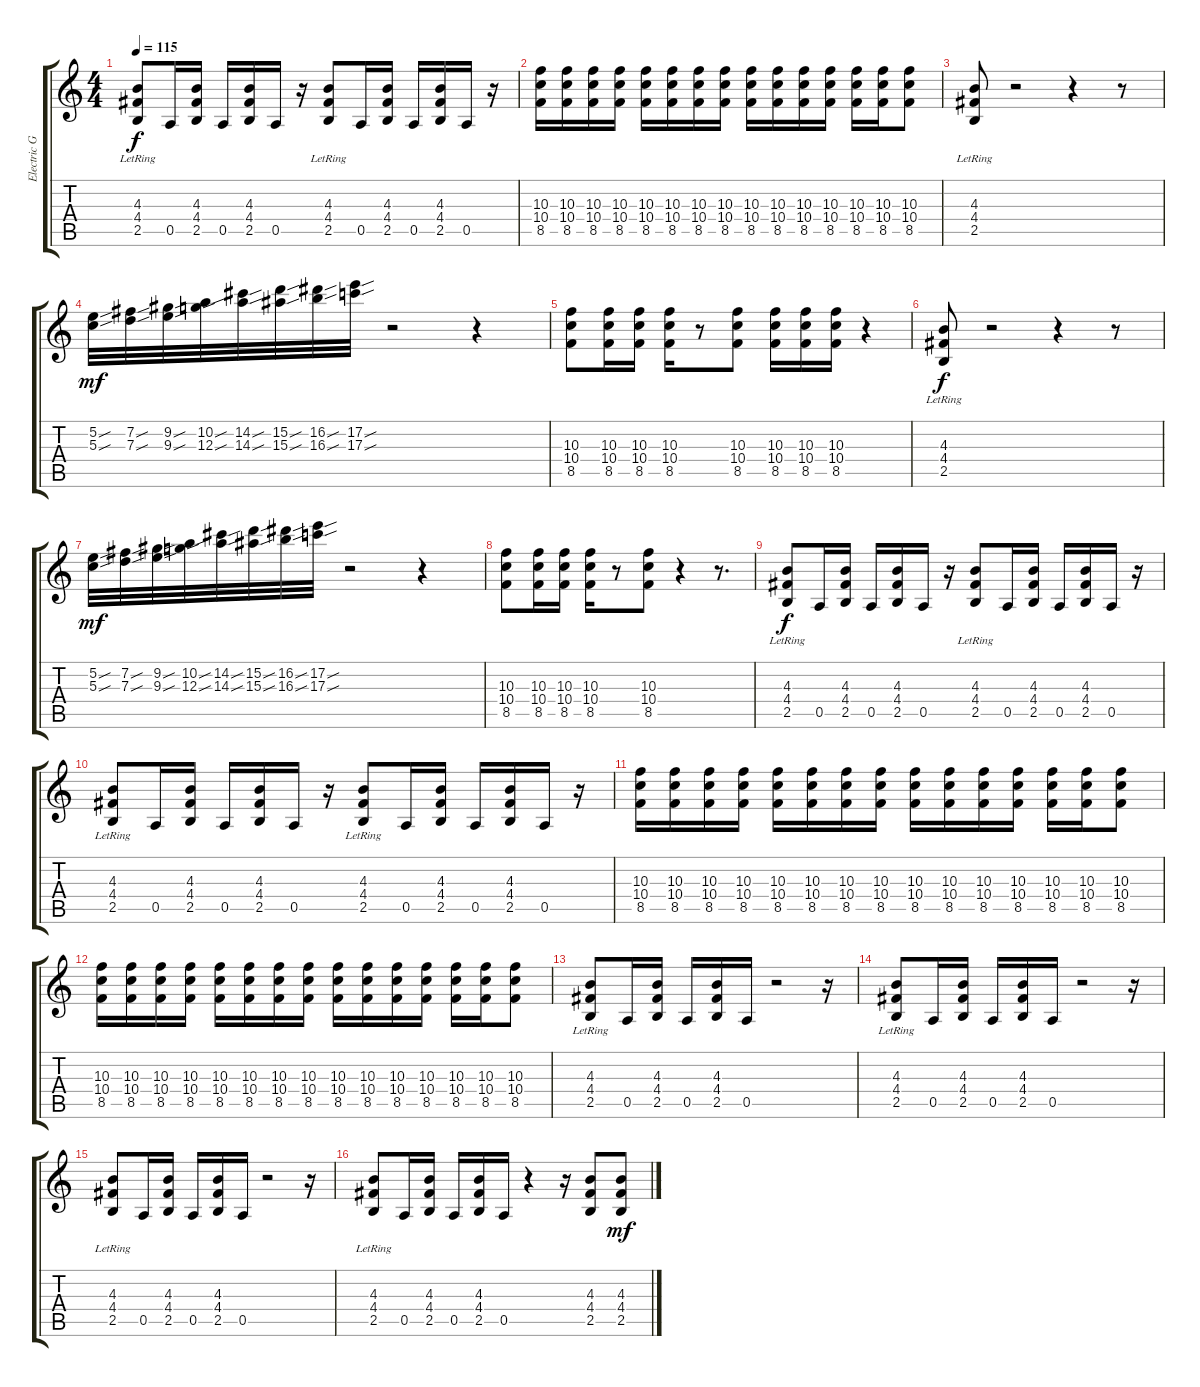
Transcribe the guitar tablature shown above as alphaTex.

\track ("Electric Guitar" "Electric G") {instrument overdrivenguitar}
\staff {score tabs}
\tuning (E4 B3 G3 D3 A2 D2) {hide}
\ts (4 4)
\tempo 115
\clef g2
\ks c
(4.3 4.4{lr} 2.5).8{dy f} 0.5.16 (4.3 4.4 2.5).16 0.5.16 (4.3 4.4 2.5).16 0.5.16 r.16 (4.3 4.4{lr} 2.5).8 0.5.16 (4.3 4.4 2.5).16 0.5.16 (4.3 4.4 2.5).16 0.5.16 r.16 |
(10.3 10.4 8.5).16 (10.3 10.4 8.5).16 (10.3 10.4 8.5).16 (10.3 10.4 8.5).16 (10.3 10.4 8.5).16 (10.3 10.4 8.5).16 (10.3 10.4 8.5).16 (10.3 10.4 8.5).16 (10.3 10.4 8.5).16 (10.3 10.4 8.5).16 (10.3 10.4 8.5).16 (10.3 10.4 8.5).16 (10.3 10.4 8.5).16 (10.3 10.4 8.5).16 (10.3 10.4 8.5).8 |
(4.3 4.4 2.5{lr}).8 r.2 r.4 r.8 |
(5.2{sou} 5.3{sou}).32{dy mf} (7.2{sou} 7.3{sou}).32 (9.2{sou} 9.3{sou}).32 (10.2{sou} 12.3{sou}).32 (14.2{sou} 14.3{sou}).32 (15.2{sou} 15.3{sou}).32 (16.2{sou} 16.3{sou}).32 (17.2{sou} 17.3{sou}).32 r.2 r.4 |
(10.3 10.4 8.5).8 (10.3 10.4 8.5).16 (10.3 10.4 8.5).16 (10.3 10.4 8.5).16 r.8 (10.3 10.4 8.5).8 (10.3 10.4 8.5).16 (10.3 10.4 8.5).16 (10.3 10.4 8.5).16 r.4 |
(4.3 4.4 2.5{lr}).8{dy f} r.2 r.4 r.8 |
(5.2{sou} 5.3{sou}).32{dy mf} (7.2{sou} 7.3{sou}).32 (9.2{sou} 9.3{sou}).32 (10.2{sou} 12.3{sou}).32 (14.2{sou} 14.3{sou}).32 (15.2{sou} 15.3{sou}).32 (16.2{sou} 16.3{sou}).32 (17.2{sou} 17.3{sou}).32 r.2 r.4 |
(10.3 10.4 8.5).8 (10.3 10.4 8.5).16 (10.3 10.4 8.5).16 (10.3 10.4 8.5).16 r.8 (10.3 10.4 8.5).8 r.4 r.8{d} |
(4.3 4.4{lr} 2.5).8{dy f} 0.5.16 (4.3 4.4 2.5).16 0.5.16 (4.3 4.4 2.5).16 0.5.16 r.16 (4.3 4.4{lr} 2.5).8 0.5.16 (4.3 4.4 2.5).16 0.5.16 (4.3 4.4 2.5).16 0.5.16 r.16 |
(4.3 4.4{lr} 2.5).8 0.5.16 (4.3 4.4 2.5).16 0.5.16 (4.3 4.4 2.5).16 0.5.16 r.16 (4.3 4.4{lr} 2.5).8 0.5.16 (4.3 4.4 2.5).16 0.5.16 (4.3 4.4 2.5).16 0.5.16 r.16 |
(10.3 10.4 8.5).16 (10.3 10.4 8.5).16 (10.3 10.4 8.5).16 (10.3 10.4 8.5).16 (10.3 10.4 8.5).16 (10.3 10.4 8.5).16 (10.3 10.4 8.5).16 (10.3 10.4 8.5).16 (10.3 10.4 8.5).16 (10.3 10.4 8.5).16 (10.3 10.4 8.5).16 (10.3 10.4 8.5).16 (10.3 10.4 8.5).16 (10.3 10.4 8.5).16 (10.3 10.4 8.5).8 |
(10.3 10.4 8.5).16 (10.3 10.4 8.5).16 (10.3 10.4 8.5).16 (10.3 10.4 8.5).16 (10.3 10.4 8.5).16 (10.3 10.4 8.5).16 (10.3 10.4 8.5).16 (10.3 10.4 8.5).16 (10.3 10.4 8.5).16 (10.3 10.4 8.5).16 (10.3 10.4 8.5).16 (10.3 10.4 8.5).16 (10.3 10.4 8.5).16 (10.3 10.4 8.5).16 (10.3 10.4 8.5).8 |
(4.3 4.4{lr} 2.5).8 0.5.16 (4.3 4.4 2.5).16 0.5.16 (4.3 4.4 2.5).16 0.5.16 r.2 r.16 |
(4.3 4.4{lr} 2.5).8 0.5.16 (4.3 4.4 2.5).16 0.5.16 (4.3 4.4 2.5).16 0.5.16 r.2 r.16 |
(4.3 4.4{lr} 2.5).8 0.5.16 (4.3 4.4 2.5).16 0.5.16 (4.3 4.4 2.5).16 0.5.16 r.2 r.16 |
(4.3 4.4{lr} 2.5).8 0.5.16 (4.3 4.4 2.5).16 0.5.16 (4.3 4.4 2.5).16 0.5.16 r.4 r.16 (4.3 4.4 2.5).8 (4.3 4.4 2.5).8{dy mf}
